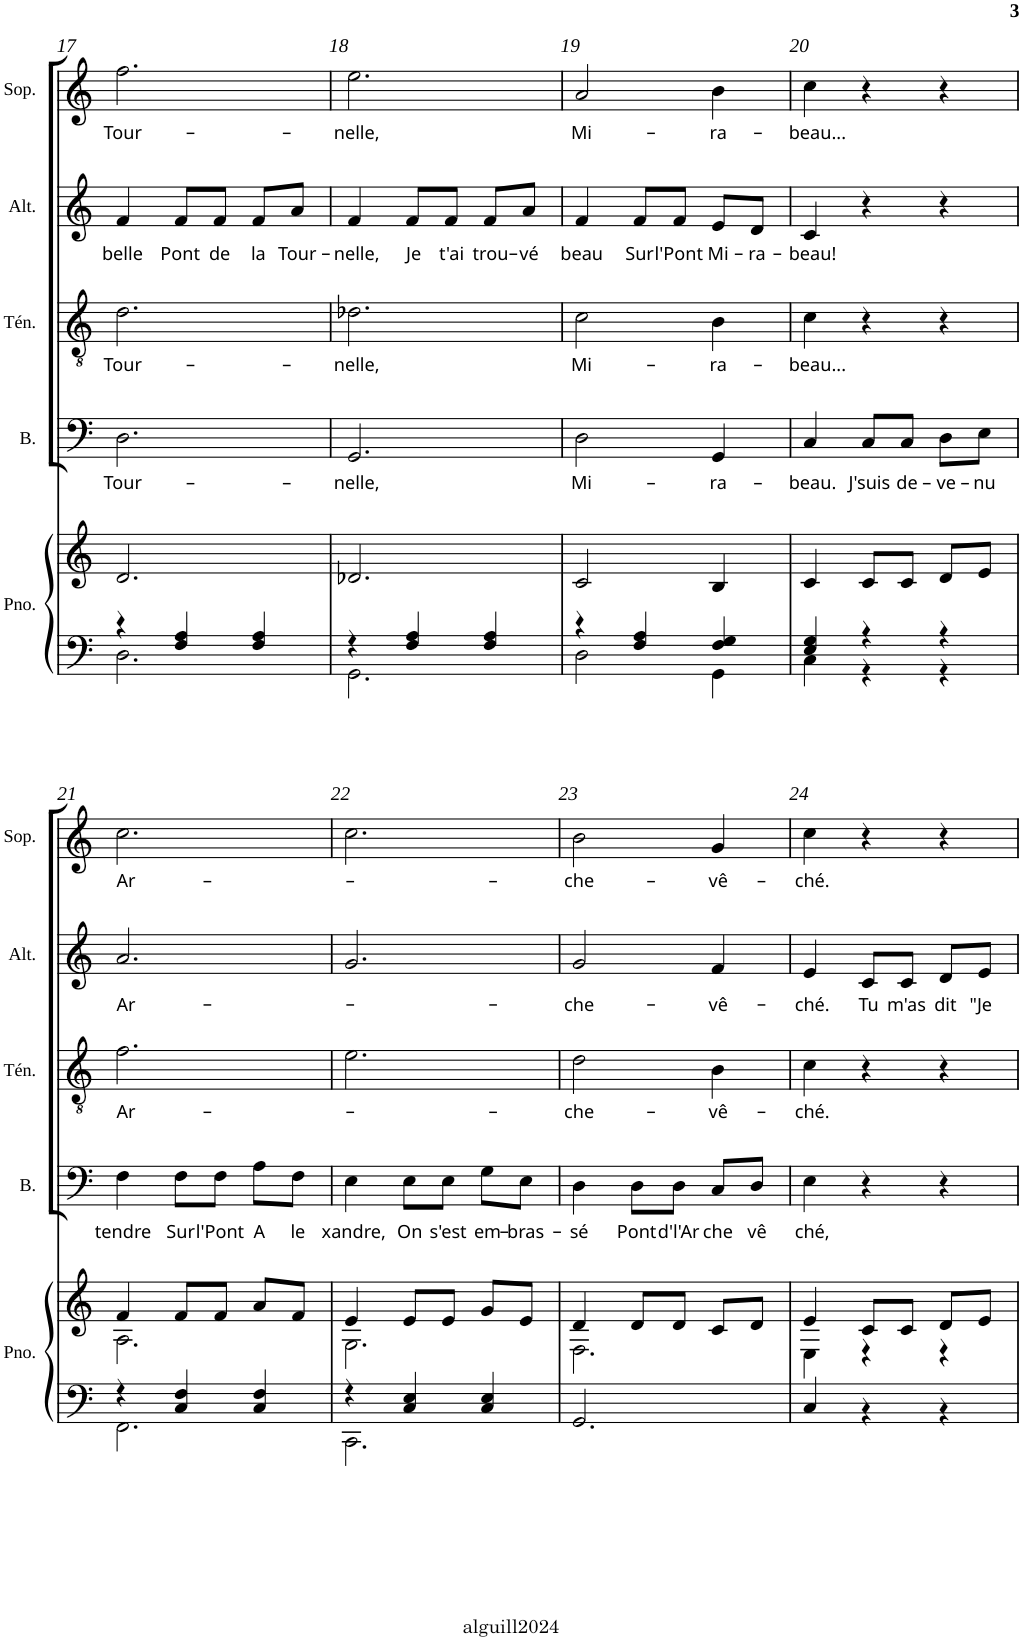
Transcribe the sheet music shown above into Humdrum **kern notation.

**kern	**kern	**kern	**text	**kern	**text	**kern	**text	**kern	**text
*part5	*part5	*part4	*part4	*part3	*part3	*part2	*part2	*part1	*part1
*staff6	*staff5	*staff4	*staff4	*staff3	*staff3	*staff2	*staff2	*staff1	*staff1
*I"Piano	*	*I"Basse	*	*I"Ténor	*	*I"Alto	*	*I"Soprano	*
*I'Pno.	*	*I'B.	*	*I'Tén.	*	*I'Alt.	*	*I'Sop.	*
!!LO:PB:g=z
*clefF4	*clefG2	*clefF4	*	*clefGv2	*	*clefG2	*	*clefG2	*
*k[]	*k[]	*k[]	*	*k[]	*	*k[]	*	*k[]	*
*M3/4	*M3/4	*M3/4	*	*M3/4	*	*M3/4	*	*M3/4	*
=17	=17	=17	=17	=17	=17	=17	=17	=17	=17
*^	*^	*	*	*	*	*	*	*	*
!	!	!	!	!	!LO:LY:b	!	!LO:LY:b	!	!LO:LY:b	!	!LO:LY:b
4r	2.D\	2.ryy	2.d/	2.D\	Tour-	2.d\	Tour-	4f/	belle	2.ff\	Tour-
!	!	!	!	!	!	!	!	!	!LO:LY:b	!	!
4F/ 4A/	.	.	.	.	.	.	.	8f/L	Pont	.	.
!	!	!	!	!	!	!	!	!	!LO:LY:b	!	!
.	.	.	.	.	.	.	.	8f/J	de	.	.
!	!	!	!	!	!	!	!	!	!LO:LY:b	!	!
4F/ 4A/	.	.	.	.	.	.	.	8f/L	la	.	.
!	!	!	!	!	!	!	!	!	!LO:LY:b	!	!
.	.	.	.	.	.	.	.	8a/J	Tour-	.	.
=18	=18	=18	=18	=18	=18	=18	=18	=18	=18	=18	=18
!	!	!	!	!	!LO:LY:b	!	!LO:LY:b	!	!LO:LY:b	!	!LO:LY:b
4r	2.GG\	2.ryy	2.d-X/	2.GG/	-nelle,	2.d-X\	-nelle,	4f/	-nelle,	2.ee\	-nelle,
!	!	!	!	!	!	!	!	!	!LO:LY:b	!	!
4F/ 4A/	.	.	.	.	.	.	.	8f/L	Je	.	.
!	!	!	!	!	!	!	!	!	!LO:LY:b	!	!
.	.	.	.	.	.	.	.	8f/J	t'ai	.	.
!	!	!	!	!	!	!	!	!	!LO:LY:b	!	!
4F/ 4A/	.	.	.	.	.	.	.	8f/L	trou-	.	.
!	!	!	!	!	!	!	!	!	!LO:LY:b	!	!
.	.	.	.	.	.	.	.	8a/J	-vé	.	.
=19	=19	=19	=19	=19	=19	=19	=19	=19	=19	=19	=19
!	!	!	!	!	!LO:LY:b	!	!LO:LY:b	!	!LO:LY:b	!	!LO:LY:b
4r	2D\	2.ryy	2c/	2D\	Mi-	2c\	Mi-	4f/	beau	2a/	Mi-
!	!	!	!	!	!	!	!	!	!LO:LY:b	!	!
4F/ 4A/	.	.	.	.	.	.	.	8f/L	Sur	.	.
!	!	!	!	!	!	!	!	!	!LO:LY:b	!	!
.	.	.	.	.	.	.	.	8f/J	l'Pont	.	.
!	!	!	!	!	!LO:LY:b	!	!LO:LY:b	!	!LO:LY:b	!	!LO:LY:b
4F/ 4G/	4GG\	.	4B/	4GG/	-ra-	4B\	-ra-	8e/L	Mi-	4b\	-ra-
!	!	!	!	!	!	!	!	!	!LO:LY:b	!	!
.	.	.	.	.	.	.	.	8d/J	-ra-	.	.
*	*	*v	*v	*	*	*	*	*	*	*	*
=20	=20	=20	=20	=20	=20	=20	=20	=20	=20	=20
!	!	!	!	!LO:LY:b	!	!LO:LY:b	!	!LO:LY:b	!	!LO:LY:b
4E/ 4G/	4C\	4c/	4C/	-beau.	4c\	-beau...	4c/	-beau!	4cc\	-beau...
!	!	!	!	!LO:LY:b	!	!	!	!	!	!
4r	4r	8c/L	8C/L	J'suis	4r	.	4r	.	4r	.
!	!	!	!	!LO:LY:b	!	!	!	!	!	!
.	.	8c/J	8C/J	de-	.	.	.	.	.	.
!	!	!	!	!LO:LY:b	!	!	!	!	!	!
4r	4r	8d/L	8D\L	-ve-	4r	.	4r	.	4r	.
!	!	!	!	!LO:LY:b	!	!	!	!	!	!
.	.	8e/J	8E\J	-nu	.	.	.	.	.	.
!!LO:LB:g=z
=21	=21	=21	=21	=21	=21	=21	=21	=21	=21	=21
*	*	*^	*	*	*	*	*	*	*	*
!	!	!	!	!	!LO:LY:b	!	!LO:LY:b	!	!LO:LY:b	!	!LO:LY:b
4r	2.FF\	4f/	2.A\	4F\	tendre	2.f\	Ar-	2.a/	Ar-	2.cc\	Ar-
!	!	!	!	!	!LO:LY:b	!	!	!	!	!	!
4C/ 4F/	.	8f/L	.	8F\L	Sur	.	.	.	.	.	.
!	!	!	!	!	!LO:LY:b	!	!	!	!	!	!
.	.	8f/J	.	8F\J	l'Pont	.	.	.	.	.	.
!	!	!	!	!	!LO:LY:b	!	!	!	!	!	!
4C/ 4F/	.	8a/L	.	8A\L	A	.	.	.	.	.	.
!	!	!	!	!	!LO:LY:b	!	!	!	!	!	!
.	.	8f/J	.	8F\J	le	.	.	.	.	.	.
=22	=22	=22	=22	=22	=22	=22	=22	=22	=22	=22	=22
!	!	!	!	!	!LO:LY:b	!	!	!	!	!	!
4r	2.CC\	4e/	2.G\	4E\	xandre,	2.e\	.	2.g/	.	2.cc\	.
!	!	!	!	!	!LO:LY:b	!	!	!	!	!	!
4C/ 4E/	.	8e/L	.	8E\L	On	.	.	.	.	.	.
!	!	!	!	!	!LO:LY:b	!	!	!	!	!	!
.	.	8e/J	.	8E\J	s'est	.	.	.	.	.	.
!	!	!	!	!	!LO:LY:b	!	!	!	!	!	!
4C/ 4E/	.	8g/L	.	8G\L	em-	.	.	.	.	.	.
!	!	!	!	!	!LO:LY:b	!	!	!	!	!	!
.	.	8e/J	.	8E\J	-bras-	.	.	.	.	.	.
=23	=23	=23	=23	=23	=23	=23	=23	=23	=23	=23	=23
!	!	!	!	!	!LO:LY:b	!	!LO:LY:b	!	!LO:LY:b	!	!LO:LY:b
2.ryy	2.GG/	4d/	2.F\	4D\	-sé	2d\	-che-	2g/	-che-	2b\	-che-
!	!	!	!	!	!LO:LY:b	!	!	!	!	!	!
.	.	8d/L	.	8D\L	Pont	.	.	.	.	.	.
!	!	!	!	!	!LO:LY:b	!	!	!	!	!	!
.	.	8d/J	.	8D\J	d'l'Ar	.	.	.	.	.	.
!	!	!	!	!	!LO:LY:b	!	!LO:LY:b	!	!LO:LY:b	!	!LO:LY:b
.	.	8c/L	.	8C/L	che	4B\	-vê-	4f/	-vê-	4g/	-vê-
!	!	!	!	!	!LO:LY:b	!	!	!	!	!	!
.	.	8d/J	.	8D/J	vê	.	.	.	.	.	.
=24	=24	=24	=24	=24	=24	=24	=24	=24	=24	=24	=24
!	!	!	!	!	!LO:LY:b	!	!LO:LY:b	!	!LO:LY:b	!	!LO:LY:b
2.ryy	4C/	4e/	4E\	4E\	ché,	4c\	-ché.	4e/	-ché.	4cc\	-ché.
!	!	!	!	!	!	!	!	!	!LO:LY:b	!	!
.	4r	8c/L	4r	4r	.	4r	.	8c/L	Tu	4r	.
!	!	!	!	!	!	!	!	!	!LO:LY:b	!	!
.	.	8c/J	.	.	.	.	.	8c/J	m'as	.	.
!	!	!	!	!	!	!	!	!	!LO:LY:b	!	!
.	4r	8d/L	4r	4r	.	4r	.	8d/L	dit	4r	.
!	!	!	!	!	!	!	!	!	!LO:LY:b	!	!
.	.	8e/J	.	.	.	.	.	8e/J	"Je	.	.
*v	*v	*	*	*	*	*	*	*	*	*	*
*	*v	*v	*	*	*	*	*	*	*	*
=	=	=	=	=	=	=	=	=	=
*-	*-	*-	*-	*-	*-	*-	*-	*-	*-
